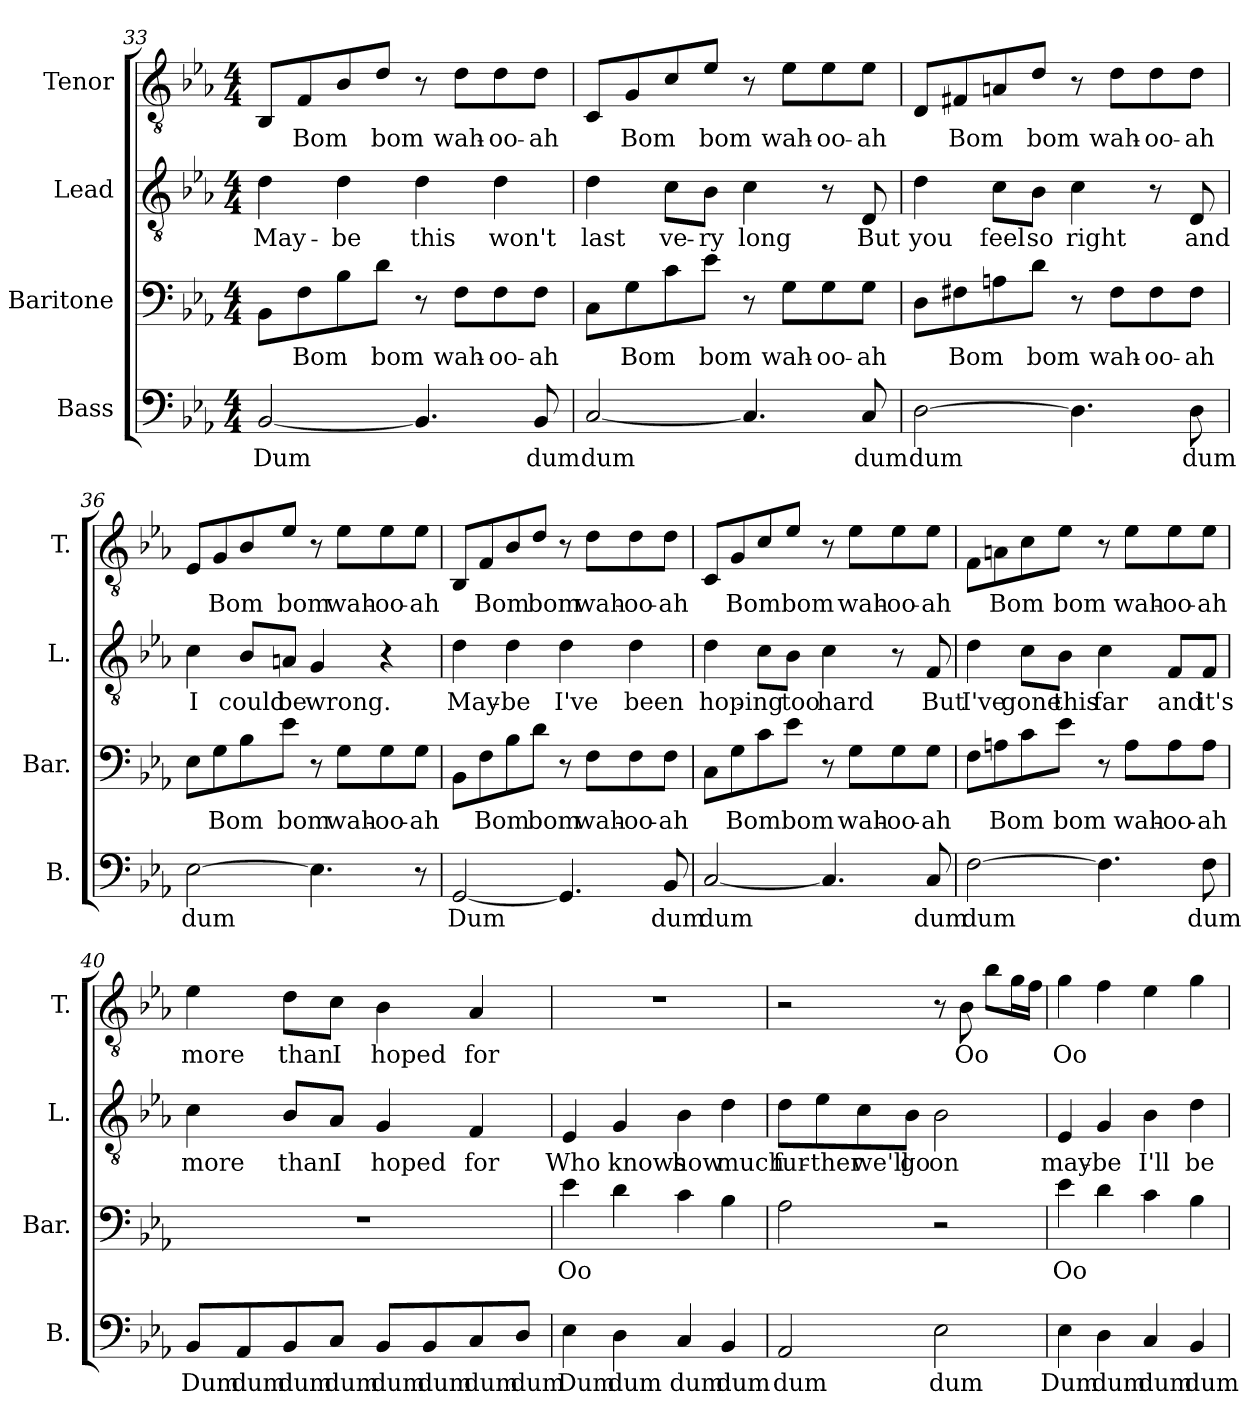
**kern	**text	**kern	**text	**kern	**text	**kern	**text
*part4	*part4	*part3	*part3	*part2	*part2	*part1	*part1
*staff4	*staff4	*staff3	*staff3	*staff2	*staff2	*staff1	*staff1
*I"Bass	*	*I"Baritone	*	*I"Lead	*	*I"Tenor	*
*I'B.	*	*I'Bar.	*	*I'L.	*	*I'T.	*
!!LO:LB:g=z
*clefF4	*	*clefF4	*	*clefGv2	*	*clefGv2	*
*k[b-e-a-]	*	*k[b-e-a-]	*	*k[b-e-a-]	*	*k[b-e-a-]	*
*M4/4	*	*M4/4	*	*M4/4	*	*M4/4	*
=33	=33	=33	=33	=33	=33	=33	=33
[2BB-/	Dum	8BB-\L	.	4d\	May-	8BB-/L	.
.	.	8F\	Bom	.	.	8F/	Bom
.	.	8B-\	.	4d\	-be	8B-/	.
.	.	8d\J	bom	.	.	8d/J	bom
4.BB-/]	.	8r	.	4d\	this	8r	.
.	.	8F\L	wah-	.	.	8d\L	wah-
.	.	8F\	-oo-	4d\	won't	8d\	-oo-
8BB-/	dum	8F\J	-ah	.	.	8d\J	-ah
=34	=34	=34	=34	=34	=34	=34	=34
[2C/	dum	8C\L	.	4d\	last	8C/L	.
.	.	8G\	Bom	.	.	8G/	Bom
.	.	8c\	.	8c\L	ve-	8c/	.
.	.	8e-\J	bom	8B-\J	-ry	8e-/J	bom
4.C/]	.	8r	.	4c\	long	8r	.
.	.	8G\L	wah-	.	.	8e-\L	wah-
.	.	8G\	-oo-	8r	.	8e-\	-oo-
8C/	dum	8G\J	-ah	8D/	But	8e-\J	-ah
=35	=35	=35	=35	=35	=35	=35	=35
[2D\	dum	8D\L	.	4d\	you	8D/L	.
.	.	8F#X\	Bom	.	.	8F#X/	Bom
.	.	8An\	.	8c\L	feel	8An/	.
.	.	8d\J	bom	8B-\J	so	8d/J	bom
4.D\]	.	8r	.	4c\	right	8r	.
.	.	8F#\L	wah-	.	.	8d\L	wah-
.	.	8F#\	-oo-	8r	.	8d\	-oo-
8D\	dum	8F#\J	-ah	8D/	and	8d\J	-ah
!!LO:PB:g=z
=36	=36	=36	=36	=36	=36	=36	=36
[2E-\	dum	8E-\L	.	4c\	I	8E-/L	.
.	.	8G\	Bom	.	.	8G/	Bom
.	.	8B-\	.	8B-/L	could	8B-/	.
.	.	8e-\J	bom	8An/J	be	8e-/J	bom
4.E-\]	.	8r	.	4G/	wrong.	8r	.
.	.	8G\L	wah-	.	.	8e-\L	wah-
.	.	8G\	-oo-	4r	.	8e-\	-oo-
8r	.	8G\J	-ah	.	.	8e-\J	-ah
=37	=37	=37	=37	=37	=37	=37	=37
[2GG/	Dum	8BB-\L	.	4d\	May-	8BB-/L	.
.	.	8F\	Bom	.	.	8F/	Bom
.	.	8B-\	.	4d\	-be	8B-/	.
.	.	8d\J	bom	.	.	8d/J	bom
4.GG/]	.	8r	.	4d\	I've	8r	.
.	.	8F\L	wah-	.	.	8d\L	wah-
.	.	8F\	-oo-	4d\	been	8d\	-oo-
8BB-/	dum	8F\J	-ah	.	.	8d\J	-ah
=38	=38	=38	=38	=38	=38	=38	=38
[2C/	dum	8C\L	.	4d\	hop-	8C/L	.
.	.	8G\	Bom	.	.	8G/	Bom
.	.	8c\	.	8c\L	-ing	8c/	.
.	.	8e-\J	bom	8B-\J	too	8e-/J	bom
4.C/]	.	8r	.	4c\	hard	8r	.
.	.	8G\L	wah-	.	.	8e-\L	wah-
.	.	8G\	-oo-	8r	.	8e-\	-oo-
8C/	dum	8G\J	-ah	8F/	But	8e-\J	-ah
!!LO:LB:g=z
=39	=39	=39	=39	=39	=39	=39	=39
[2F\	dum	8F\L	.	4d\	I've	8F\L	.
.	.	8An\	Bom	.	.	8An\	Bom
.	.	8c\	.	8c\L	gone	8c\	.
.	.	8e-\J	bom	8B-\J	this	8e-\J	bom
4.F\]	.	8r	.	4c\	far	8r	.
.	.	8A\L	wah-	.	.	8e-\L	wah-
.	.	8A\	-oo-	8F/L	and	8e-\	-oo-
8F\	dum	8A\J	-ah	8F/J	it's	8e-\J	-ah
=40	=40	=40	=40	=40	=40	=40	=40
8BB-/L	Dum	1r	.	4c\	more	4e-\	more
8AA-/	dum	.	.	.	.	.	.
8BB-/	dum	.	.	8B-/L	than	8d\L	than
8C/J	dum	.	.	8A-/J	I	8c\J	I
8BB-/L	dum	.	.	4G/	hoped	4B-\	hoped
8BB-/	dum	.	.	.	.	.	.
8C/	dum	.	.	4F/	for	4A-/	for
8D/J	dum	.	.	.	.	.	.
!!LO:PB:g=z
=41	=41	=41	=41	=41	=41	=41	=41
4E-\	Dum	4e-\	-Oo	4E-/	Who	1r	.
4D\	dum	4d\	.	4G/	knows	.	.
4C/	dum	4c\	.	4B-\	how	.	.
4BB-/	dum	4B-\	.	4d\	much	.	.
=42	=42	=42	=42	=42	=42	=42	=42
2AA-/	dum	2A-\	.	8d\L	fur-	2r	.
.	.	.	.	8e-\	-ther	.	.
.	.	.	.	8c\	we'll	.	.
.	.	.	.	8B-\J	go	.	.
2E-\	dum	2r	.	2B-\	on	8r	.
.	.	.	.	.	.	8B-\	-Oo
.	.	.	.	.	.	8b-\L	.
.	.	.	.	.	.	16g\L	.
.	.	.	.	.	.	16f\JJ	.
=43	=43	=43	=43	=43	=43	=43	=43
4E-\	Dum	4e-\	-Oo	4E-/	may-	4g\	Oo
4D\	dum	4d\	.	4G/	-be	4f\	.
4C/	dum	4c\	.	4B-\	I'll	4e-\	.
4BB-/	dum	4B-\	.	4d\	be	4g\	.
=	=	=	=	=	=	=	=
*-	*-	*-	*-	*-	*-	*-	*-
